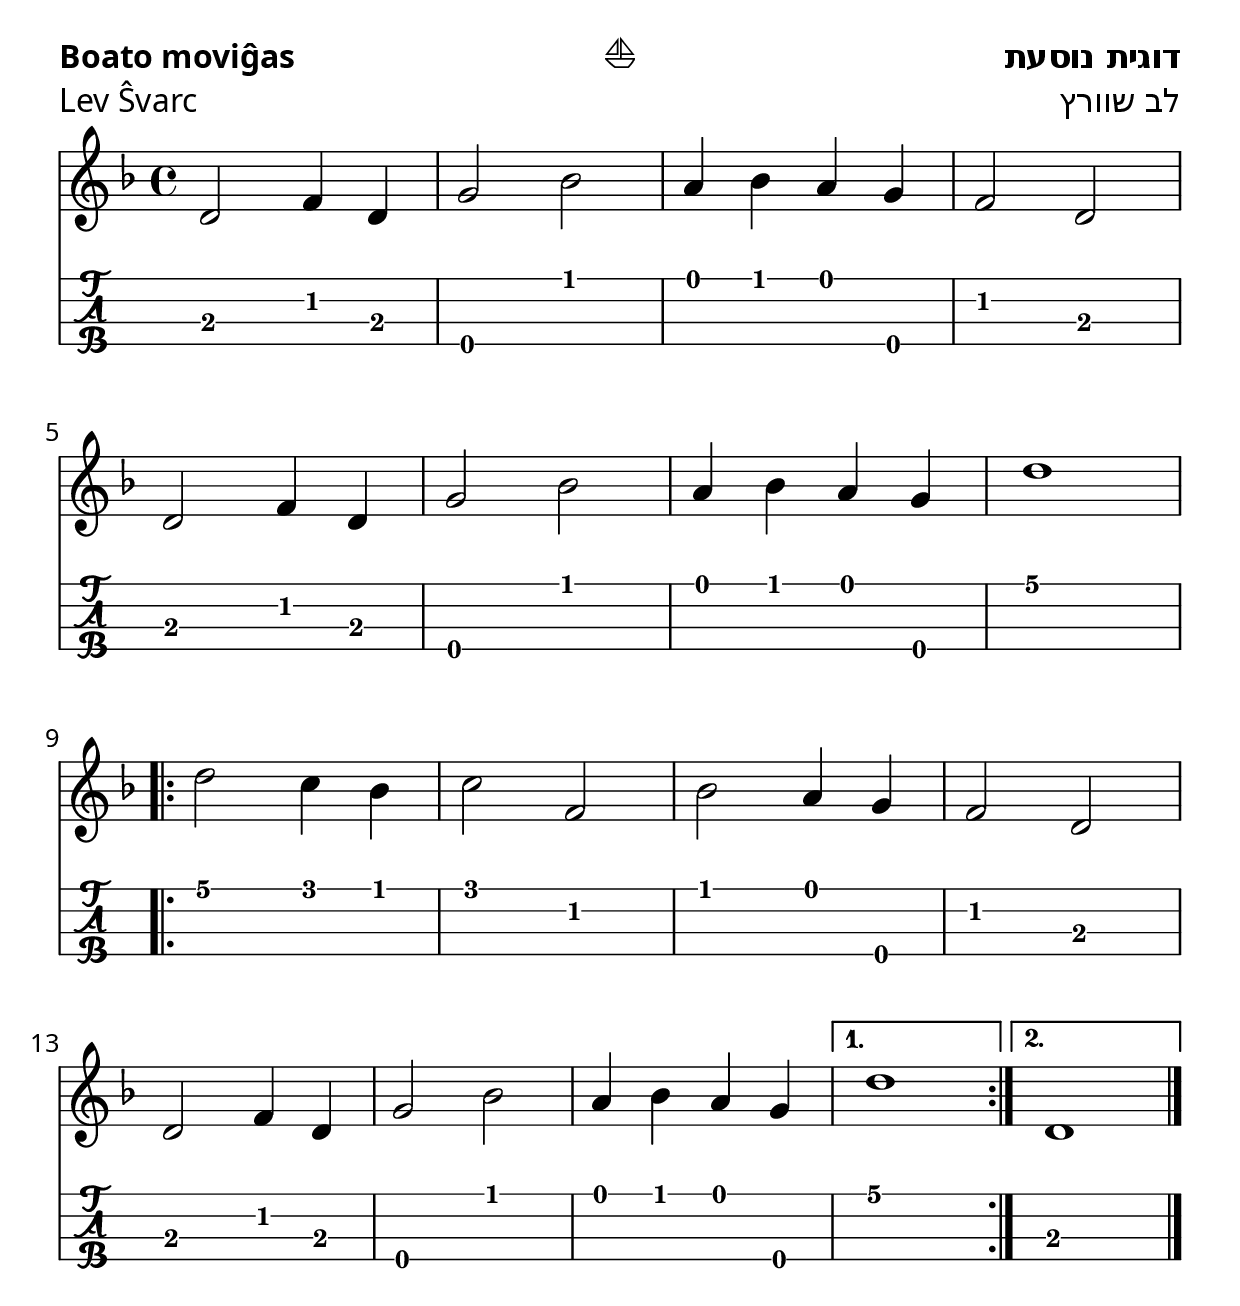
\include "../ĉiea.ly"

\header {
  titolo-xx     = ""
  titolo-he     = "דוגית נוסעת"
  titolo-eo     = "Boato moviĝas"
  komponisto-xx = ""
  komponisto-he = "לב שוורץ"
  komponisto-eo = "Lev Ŝvarc"
  ikono         = "⛵"
}

\include "../titolo.ly"

melodio = {
  \key d \minor
  \time 4/4
  <d\3>2 <f\2>4 <d\3>4 |
  <g\4>2 <bes\1>2 |
  <a\1>4 <bes\1>4 <a\1>4 <g\4>4 |
  <f\2>2 <d\3>2 |\break
  <d\3>2 <f\2>4 <d\3>4 |
  <g\4>2 <bes\1>2 |
  <a\1>4 <bes\1>4 <a\1>4 <g\4>4 |
  <d'\1>1 |\break
  \repeat volta 2 {
	<d'\1>2 <c'\1>4 <bes\1>4 |
	<c'\1>2 <f\2>2 |
	<bes\1>2 <a\1>4 <g\4>4 |
	<f\2>2 <d\3>2 |\break
	<d\3>2 <f\2>4 <d\3>4 |
	<g\4>2 <bes\1>2 |
	<a\1>4 <bes\1>4 <a\1>4 <g\4>4 |
  }
  \alternative {
	{ <d'\1>1 | }
	{ <d\3>1 | }
  }
  \bar "|."
}

\include "../muziko.ly"
